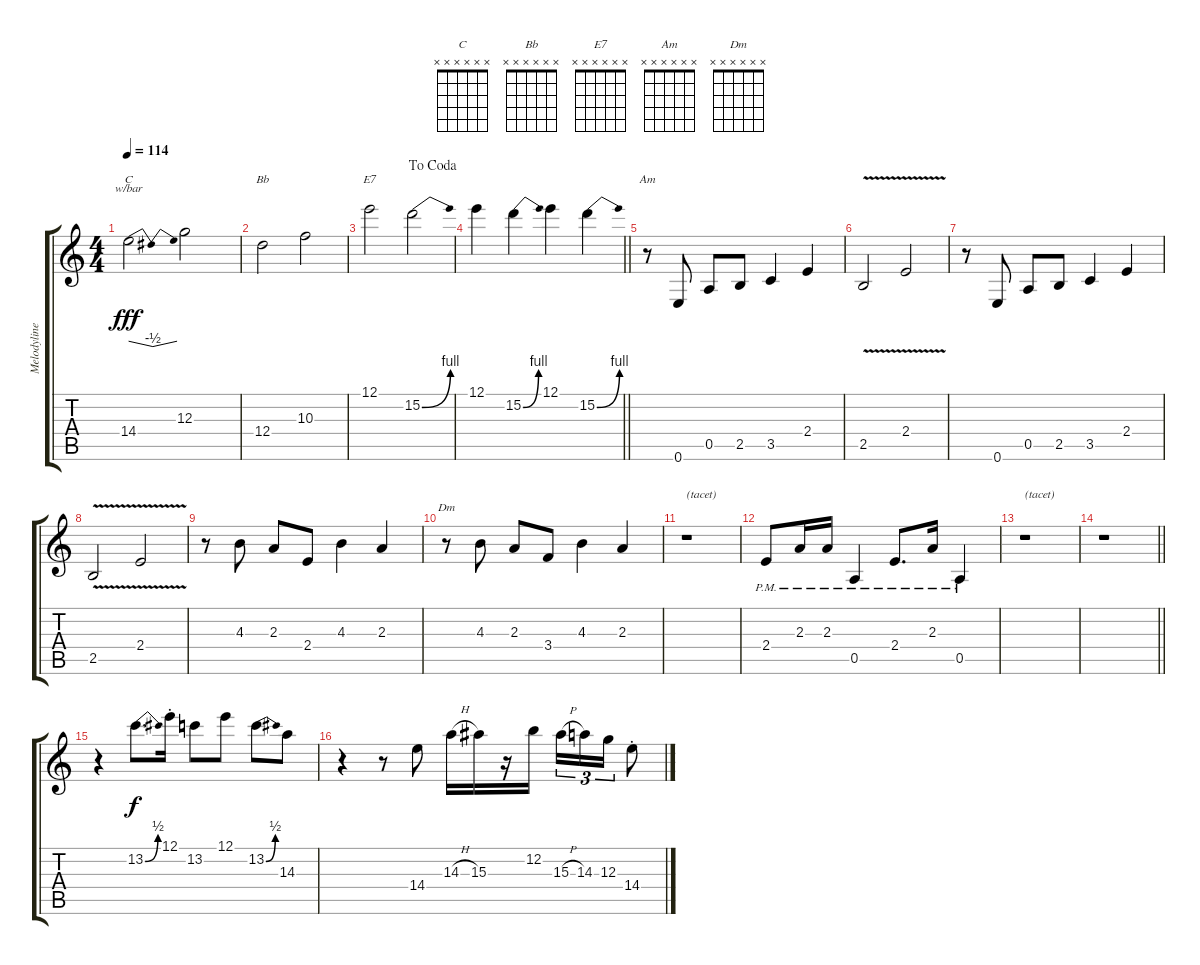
\track ("Melodyline" "Melodyline") {instrument electricguitarclean}
\staff {score tabs}
\tuning (E4 B3 G3 D3 A2 E2) {hide}
\chord ("C" x x x x x x)
\chord ("Bb" x x x x x x)
\chord ("E7" x x x x x x)
\chord ("Am" x x x x x x)
\chord ("Dm" x x x x x x)
\ts (4 4)
\tempo 114
\clef g2
\ks c
14.4.2{tbe (dip default 0 0 30 -2 60 0) ch "C" dy fff} 12.3.2 |
12.4.2{ch "Bb"} 10.3.2 |
\jump dacoda
12.1.2{ch "E7"} 15.2{be (bend 0 0 60 4)}.2 |
\barLineRight lightlight
12.1.4 15.2{be (bend 0 0 60 4)}.4 12.1.4 15.2{be (bend 0 0 60 4)}.4 |
r.8{ch "Am"} 0.6.8 0.5.8 2.5.8 3.5.4 2.4.4 |
2.5{v}.2 2.4{v}.2 |
r.8 0.6.8 0.5.8 2.5.8 3.5.4 2.4.4 |
2.5{v}.2 2.4{v}.2 |
r.8 4.3.8 2.3.8 2.4.8 4.3.4 2.3.4 |
r.8{ch "Dm"} 4.3.8 2.3.8 3.4.8 4.3.4 2.3.4 |
r.1{txt "(tacet)"} |
2.4{pm}.8 2.3{pm}.16 2.3{pm}.16 0.5{pm}.4 2.4{pm}.8{d} 2.3{pm}.16 0.5{pm}.4 |
r.1{txt "(tacet)"} |
\barLineRight lightlight
r.1 |
r.4 13.2{be (bend 0 0 60 2)}.8{d dy f} 12.1{st}.16 13.2.8 12.1.8 13.2{be (bend 0 0 60 2)}.8 14.3.8 |
r.4 r.8 14.4.8 14.3{h}.16 15.3.16 r.16 12.2.16 15.3{h}.16{tu (3 2)} 14.3.16{tu (3 2)} 12.3.16{tu (3 2)} 14.4{st}.8
